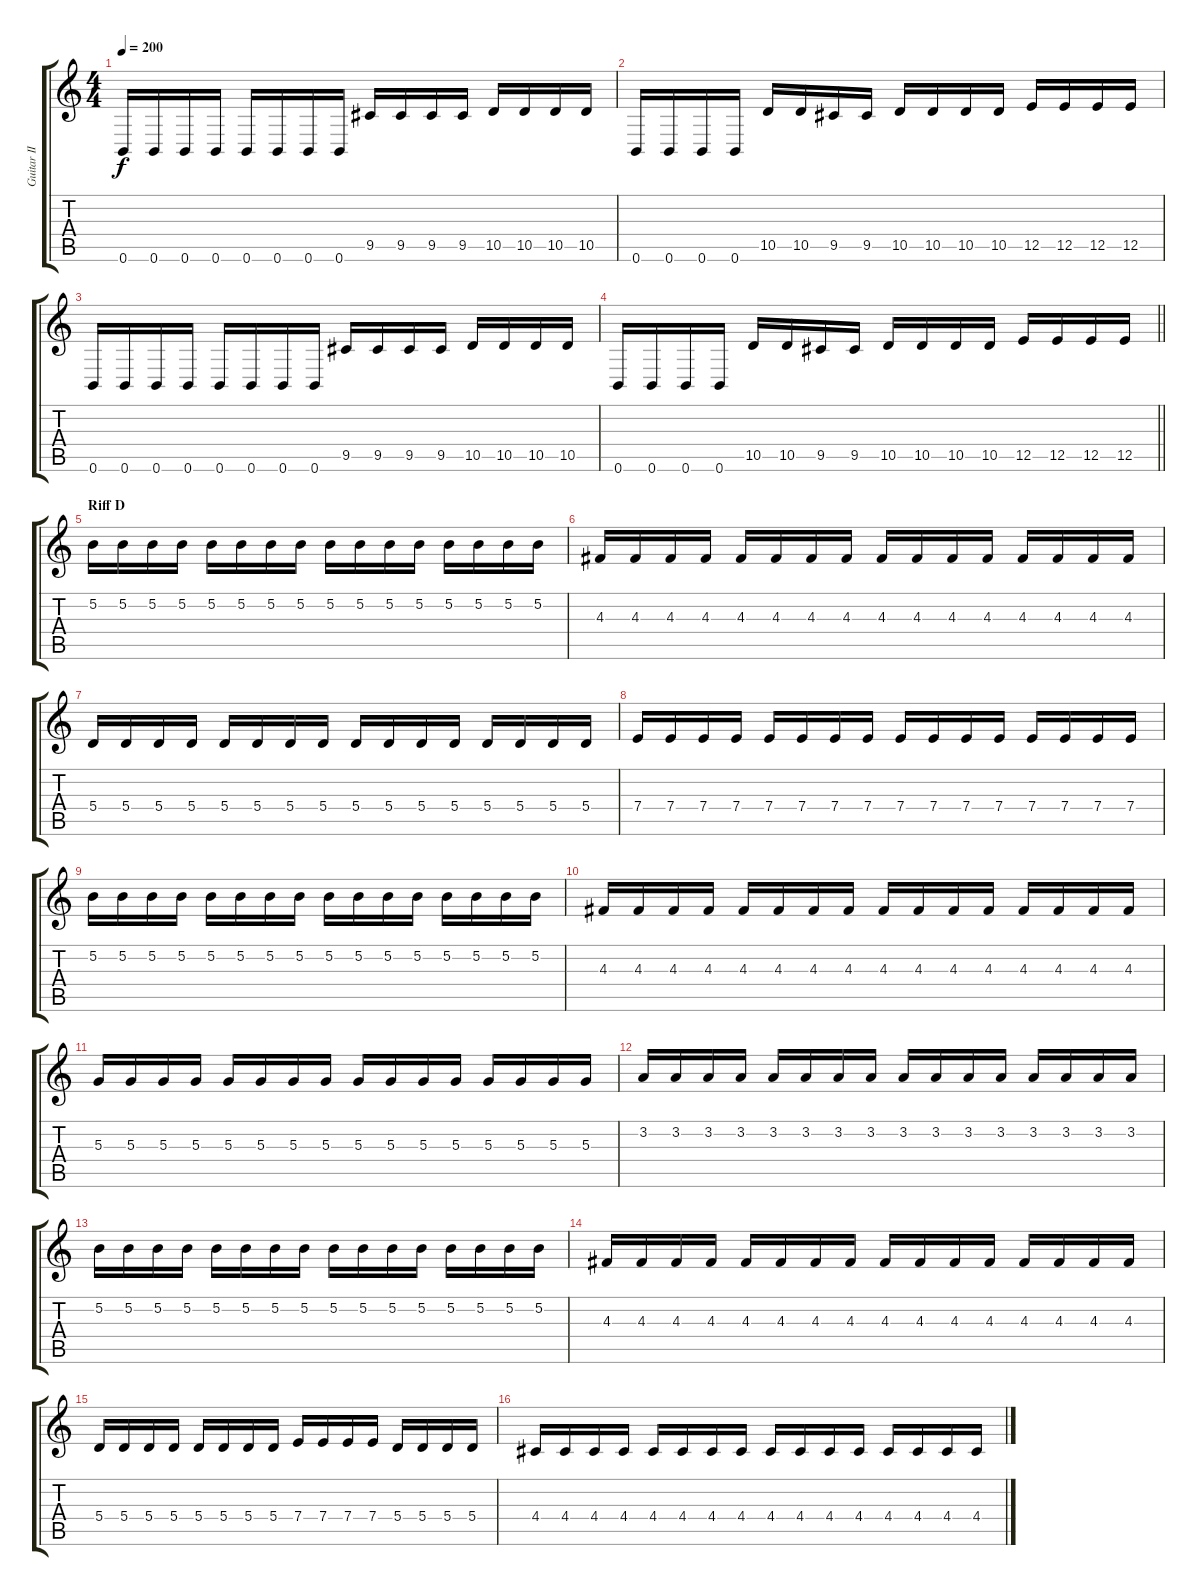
\track ("Guitar II" "Guitar II") {instrument distortionguitar}
\staff {score tabs}
\tuning (B3 Gb3 D3 A2 E2 B1) {hide}
\ts (4 4)
\tempo 200
\clef g2
\ks c
0.6.16{dy f} 0.6.16 0.6.16 0.6.16 0.6.16 0.6.16 0.6.16 0.6.16 9.5.16 9.5.16 9.5.16 9.5.16 10.5.16 10.5.16 10.5.16 10.5.16 |
0.6.16 0.6.16 0.6.16 0.6.16 10.5.16 10.5.16 9.5.16 9.5.16 10.5.16 10.5.16 10.5.16 10.5.16 12.5.16 12.5.16 12.5.16 12.5.16 |
0.6.16 0.6.16 0.6.16 0.6.16 0.6.16 0.6.16 0.6.16 0.6.16 9.5.16 9.5.16 9.5.16 9.5.16 10.5.16 10.5.16 10.5.16 10.5.16 |
\barLineRight lightlight
0.6.16 0.6.16 0.6.16 0.6.16 10.5.16 10.5.16 9.5.16 9.5.16 10.5.16 10.5.16 10.5.16 10.5.16 12.5.16 12.5.16 12.5.16 12.5.16 |
\section ("" "Riff D")
5.2.16 5.2.16 5.2.16 5.2.16 5.2.16 5.2.16 5.2.16 5.2.16 5.2.16 5.2.16 5.2.16 5.2.16 5.2.16 5.2.16 5.2.16 5.2.16 |
4.3.16 4.3.16 4.3.16 4.3.16 4.3.16 4.3.16 4.3.16 4.3.16 4.3.16 4.3.16 4.3.16 4.3.16 4.3.16 4.3.16 4.3.16 4.3.16 |
5.4.16 5.4.16 5.4.16 5.4.16 5.4.16 5.4.16 5.4.16 5.4.16 5.4.16 5.4.16 5.4.16 5.4.16 5.4.16 5.4.16 5.4.16 5.4.16 |
7.4.16 7.4.16 7.4.16 7.4.16 7.4.16 7.4.16 7.4.16 7.4.16 7.4.16 7.4.16 7.4.16 7.4.16 7.4.16 7.4.16 7.4.16 7.4.16 |
5.2.16 5.2.16 5.2.16 5.2.16 5.2.16 5.2.16 5.2.16 5.2.16 5.2.16 5.2.16 5.2.16 5.2.16 5.2.16 5.2.16 5.2.16 5.2.16 |
4.3.16 4.3.16 4.3.16 4.3.16 4.3.16 4.3.16 4.3.16 4.3.16 4.3.16 4.3.16 4.3.16 4.3.16 4.3.16 4.3.16 4.3.16 4.3.16 |
5.3.16 5.3.16 5.3.16 5.3.16 5.3.16 5.3.16 5.3.16 5.3.16 5.3.16 5.3.16 5.3.16 5.3.16 5.3.16 5.3.16 5.3.16 5.3.16 |
3.2.16 3.2.16 3.2.16 3.2.16 3.2.16 3.2.16 3.2.16 3.2.16 3.2.16 3.2.16 3.2.16 3.2.16 3.2.16 3.2.16 3.2.16 3.2.16 |
5.2.16 5.2.16 5.2.16 5.2.16 5.2.16 5.2.16 5.2.16 5.2.16 5.2.16 5.2.16 5.2.16 5.2.16 5.2.16 5.2.16 5.2.16 5.2.16 |
4.3.16 4.3.16 4.3.16 4.3.16 4.3.16 4.3.16 4.3.16 4.3.16 4.3.16 4.3.16 4.3.16 4.3.16 4.3.16 4.3.16 4.3.16 4.3.16 |
5.4.16 5.4.16 5.4.16 5.4.16 5.4.16 5.4.16 5.4.16 5.4.16 7.4.16 7.4.16 7.4.16 7.4.16 5.4.16 5.4.16 5.4.16 5.4.16 |
4.4.16 4.4.16 4.4.16 4.4.16 4.4.16 4.4.16 4.4.16 4.4.16 4.4.16 4.4.16 4.4.16 4.4.16 4.4.16 4.4.16 4.4.16 4.4.16
